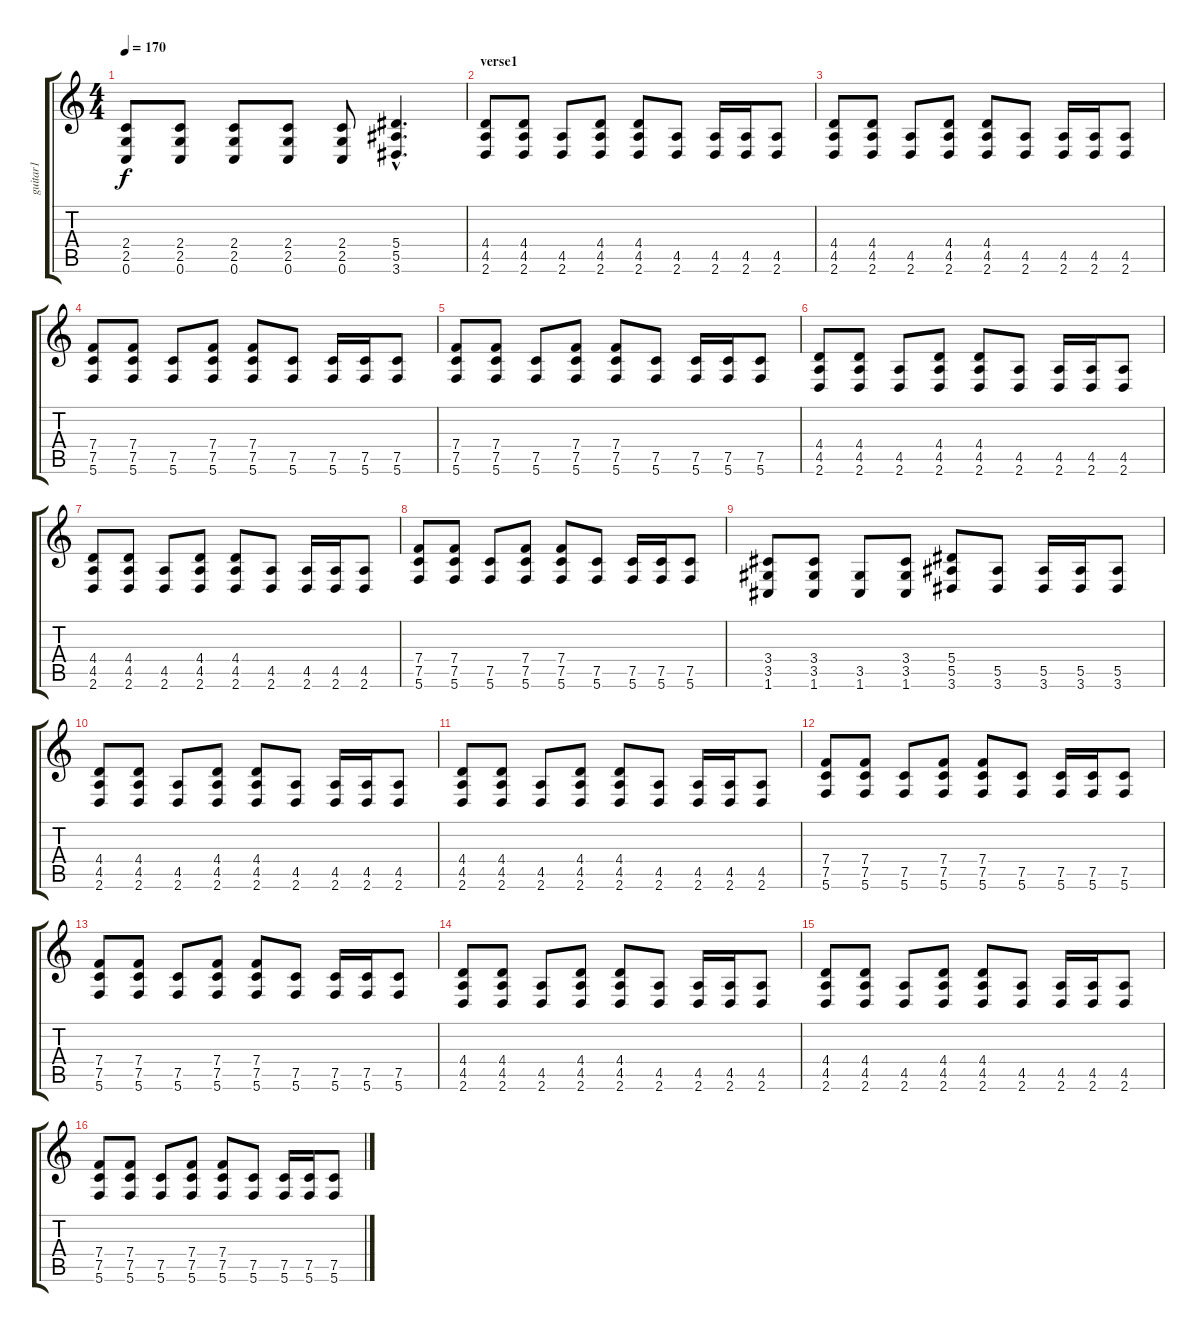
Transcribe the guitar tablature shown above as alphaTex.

\track ("guitar1" "guitar1") {instrument distortionguitar}
\staff {score tabs}
\tuning (C4 G3 Eb3 Bb2 F2 C2) {hide}
\ts (4 4)
\tempo 170
\clef g2
\ks c
(2.4 2.5 0.6).8{dy f} (2.4 2.5 0.6).8 (2.4 2.5 0.6).8 (2.4 2.5 0.6).8 (2.4 2.5 0.6).8 (5.4{hac} 5.5{hac} 3.6{hac}).4{d} |
\section ("" "verse1")
(4.4 4.5 2.6).8 (4.4 4.5 2.6).8 (4.5 2.6).8 (4.4 4.5 2.6).8 (4.4 4.5 2.6).8 (4.5 2.6).8 (4.5 2.6).16 (4.5 2.6).16 (4.5 2.6).8 |
(4.4 4.5 2.6).8 (4.4 4.5 2.6).8 (4.5 2.6).8 (4.4 4.5 2.6).8 (4.4 4.5 2.6).8 (4.5 2.6).8 (4.5 2.6).16 (4.5 2.6).16 (4.5 2.6).8 |
(7.4 7.5 5.6).8 (7.4 7.5 5.6).8 (7.5 5.6).8 (7.4 7.5 5.6).8 (7.4 7.5 5.6).8 (7.5 5.6).8 (7.5 5.6).16 (7.5 5.6).16 (7.5 5.6).8 |
(7.4 7.5 5.6).8 (7.4 7.5 5.6).8 (7.5 5.6).8 (7.4 7.5 5.6).8 (7.4 7.5 5.6).8 (7.5 5.6).8 (7.5 5.6).16 (7.5 5.6).16 (7.5 5.6).8 |
(4.4 4.5 2.6).8 (4.4 4.5 2.6).8 (4.5 2.6).8 (4.4 4.5 2.6).8 (4.4 4.5 2.6).8 (4.5 2.6).8 (4.5 2.6).16 (4.5 2.6).16 (4.5 2.6).8 |
(4.4 4.5 2.6).8 (4.4 4.5 2.6).8 (4.5 2.6).8 (4.4 4.5 2.6).8 (4.4 4.5 2.6).8 (4.5 2.6).8 (4.5 2.6).16 (4.5 2.6).16 (4.5 2.6).8 |
(7.4 7.5 5.6).8 (7.4 7.5 5.6).8 (7.5 5.6).8 (7.4 7.5 5.6).8 (7.4 7.5 5.6).8 (7.5 5.6).8 (7.5 5.6).16 (7.5 5.6).16 (7.5 5.6).8 |
(3.4 3.5 1.6).8 (3.4 3.5 1.6).8 (3.5 1.6).8 (3.4 3.5 1.6).8 (5.4 5.5 3.6).8 (5.5 3.6).8 (5.5 3.6).16 (5.5 3.6).16 (5.5 3.6).8 |
(4.4 4.5 2.6).8 (4.4 4.5 2.6).8 (4.5 2.6).8 (4.4 4.5 2.6).8 (4.4 4.5 2.6).8 (4.5 2.6).8 (4.5 2.6).16 (4.5 2.6).16 (4.5 2.6).8 |
(4.4 4.5 2.6).8 (4.4 4.5 2.6).8 (4.5 2.6).8 (4.4 4.5 2.6).8 (4.4 4.5 2.6).8 (4.5 2.6).8 (4.5 2.6).16 (4.5 2.6).16 (4.5 2.6).8 |
(7.4 7.5 5.6).8 (7.4 7.5 5.6).8 (7.5 5.6).8 (7.4 7.5 5.6).8 (7.4 7.5 5.6).8 (7.5 5.6).8 (7.5 5.6).16 (7.5 5.6).16 (7.5 5.6).8 |
(7.4 7.5 5.6).8 (7.4 7.5 5.6).8 (7.5 5.6).8 (7.4 7.5 5.6).8 (7.4 7.5 5.6).8 (7.5 5.6).8 (7.5 5.6).16 (7.5 5.6).16 (7.5 5.6).8 |
(4.4 4.5 2.6).8 (4.4 4.5 2.6).8 (4.5 2.6).8 (4.4 4.5 2.6).8 (4.4 4.5 2.6).8 (4.5 2.6).8 (4.5 2.6).16 (4.5 2.6).16 (4.5 2.6).8 |
(4.4 4.5 2.6).8 (4.4 4.5 2.6).8 (4.5 2.6).8 (4.4 4.5 2.6).8 (4.4 4.5 2.6).8 (4.5 2.6).8 (4.5 2.6).16 (4.5 2.6).16 (4.5 2.6).8 |
(7.4 7.5 5.6).8 (7.4 7.5 5.6).8 (7.5 5.6).8 (7.4 7.5 5.6).8 (7.4 7.5 5.6).8 (7.5 5.6).8 (7.5 5.6).16 (7.5 5.6).16 (7.5 5.6).8
